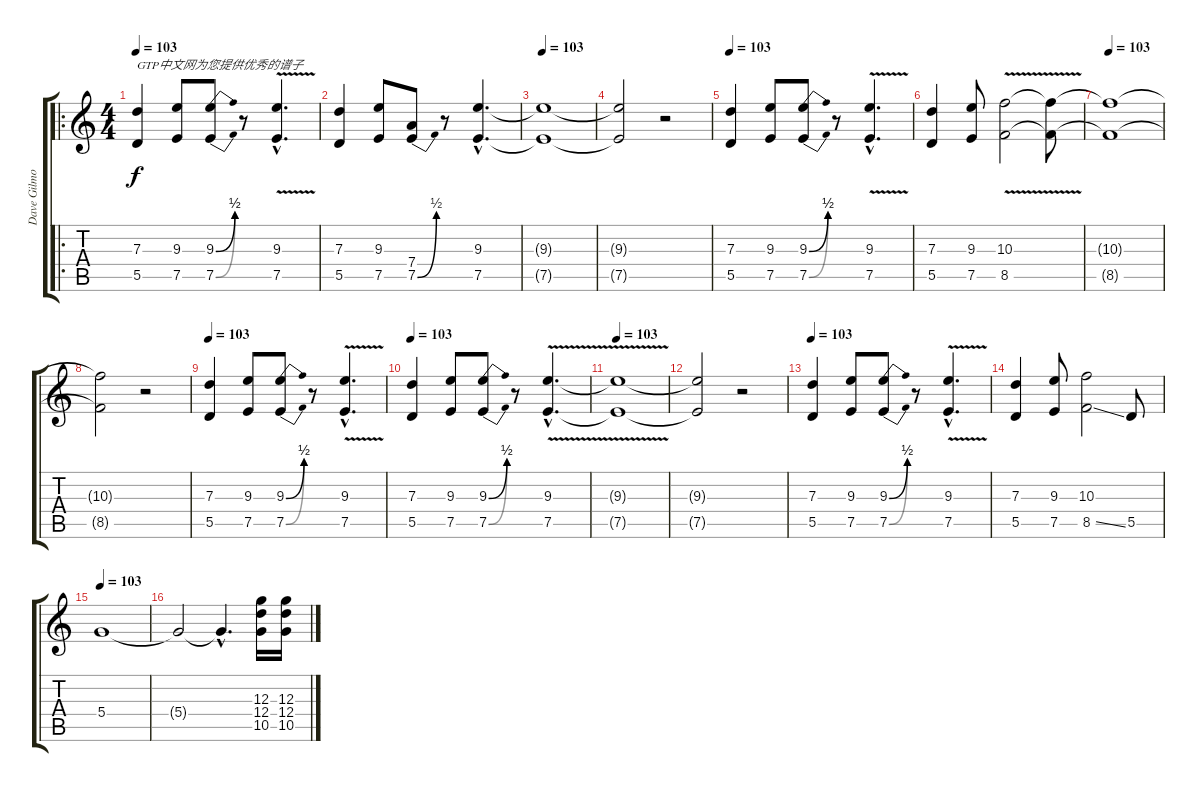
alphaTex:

\track ("Dave Gilmour / Main Riff" "Dave Gilmo") {instrument overdrivenguitar}
\staff {score tabs}
\tuning (E4 B3 G3 D3 A2 E2) {hide}
\ro
\ts (4 4)
\tempo 103
\clef g2
\ks c
(7.3 5.5).4{txt "GTP中文网为您提供优秀的谱子" dy f instrument overdrivenguitar} (9.3 7.5).8 (9.3{be (bend 0 0 60 2)} 7.5{be (bend 0 0 60 2)}).8 r.8 (9.3{v hac} 7.5{v hac}).4{d} |
(7.3 5.5).4 (9.3 7.5).8 (7.4 7.5{be (bend 0 0 60 2)}).8 r.8 (9.3{hac} 7.5{hac}).4{d} |
\tempo 103
(9.3{t} 7.5{t}).1 |
(9.3{t} 7.5{t}).2 r.2 |
\tempo 103
(7.3 5.5).4 (9.3 7.5).8 (9.3{be (bend 0 0 60 2)} 7.5{be (bend 0 0 60 2)}).8 r.8 (9.3{v hac} 7.5{v hac}).4{d} |
(7.3 5.5).4 (9.3 7.5).8 (10.3{v} 8.5{v}).2 (10.3{t} 8.5{t}).8 |
\tempo 103
(10.3{t} 8.5{t}).1 |
(10.3{t} 8.5{t}).2 r.2 |
\tempo 103
(7.3 5.5).4{instrument overdrivenguitar} (9.3 7.5).8 (9.3{be (bend 0 0 60 2)} 7.5{be (bend 0 0 60 2)}).8 r.8 (9.3{v hac} 7.5{v hac}).4{d} |
\tempo 103
(7.3 5.5).4{instrument overdrivenguitar} (9.3 7.5).8 (9.3{be (bend 0 0 60 2)} 7.5{be (bend 0 0 60 2)}).8 r.8 (9.3{v hac} 7.5{v hac}).4{d} |
\tempo 103
(9.3{t} 7.5{t}).1 |
(9.3{t} 7.5{t}).2 r.2 |
\tempo 103
(7.3 5.5).4{instrument overdrivenguitar} (9.3 7.5).8 (9.3{be (bend 0 0 60 2)} 7.5{be (bend 0 0 60 2)}).8 r.8 (9.3{v hac} 7.5{v hac}).4{d} |
(7.3 5.5).4 (9.3 7.5).8 (10.3 8.5{ss}).2 5.5.8 |
\tempo 103
5.4.1 |
5.4{t}.2 5.4{hac t}.4{d} (12.3 12.4 10.5).16 (12.3 12.4 10.5).16
